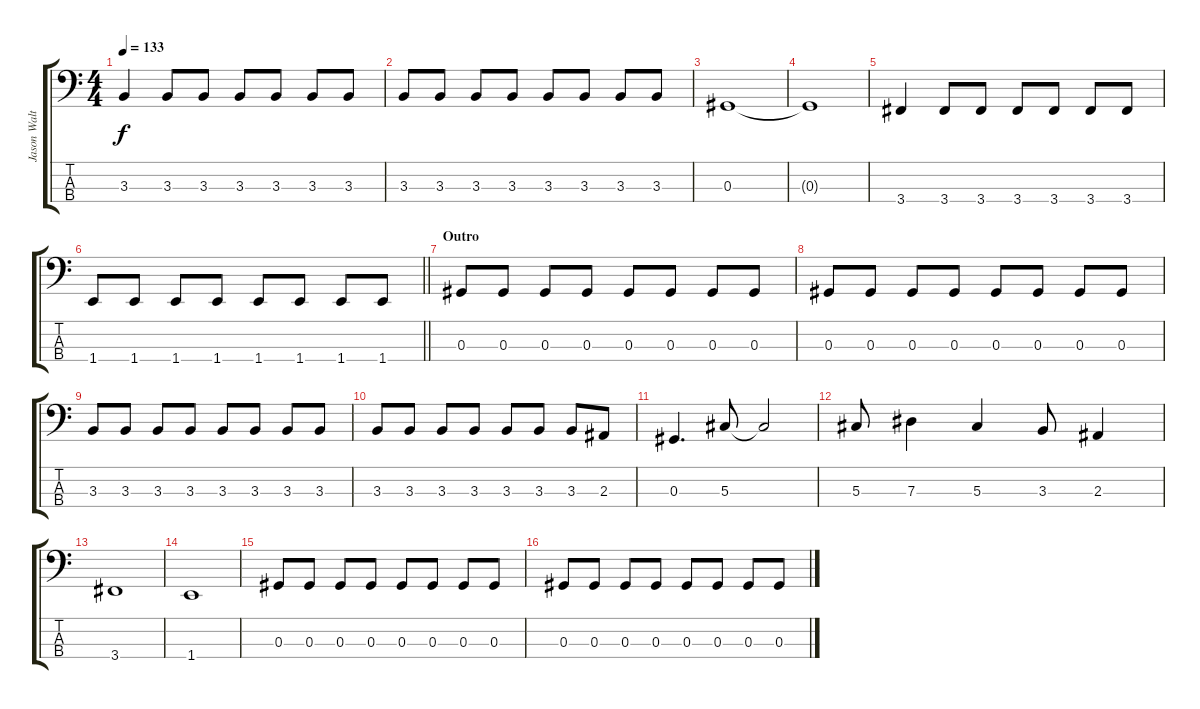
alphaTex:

\track ("Jason Walton" "Jason Walt") {instrument electricbasspick}
\staff {score tabs}
\tuning (Gb2 Db2 Ab1 Eb1) {hide}
\ts (4 4)
\tempo 133
\clef f4
\ks c
3.3.4{dy f} 3.3.8 3.3.8 3.3.8 3.3.8 3.3.8 3.3.8 |
3.3.8 3.3.8 3.3.8 3.3.8 3.3.8 3.3.8 3.3.8 3.3.8 |
0.3.1 |
0.3{t}.1 |
3.4.4 3.4.8 3.4.8 3.4.8 3.4.8 3.4.8 3.4.8 |
\barLineRight lightlight
1.4.8 1.4.8 1.4.8 1.4.8 1.4.8 1.4.8 1.4.8 1.4.8 |
\section ("" "Outro")
0.3.8 0.3.8 0.3.8 0.3.8 0.3.8 0.3.8 0.3.8 0.3.8 |
0.3.8 0.3.8 0.3.8 0.3.8 0.3.8 0.3.8 0.3.8 0.3.8 |
3.3.8 3.3.8 3.3.8 3.3.8 3.3.8 3.3.8 3.3.8 3.3.8 |
3.3.8 3.3.8 3.3.8 3.3.8 3.3.8 3.3.8 3.3.8 2.3.8 |
0.3.4{d} 5.3.8 5.3{t}.2 |
5.3.8 7.3.4 5.3.4 3.3.8 2.3.4 |
3.4.1 |
1.4.1 |
0.3.8 0.3.8 0.3.8 0.3.8 0.3.8 0.3.8 0.3.8 0.3.8 |
0.3.8 0.3.8 0.3.8 0.3.8 0.3.8 0.3.8 0.3.8 0.3.8
